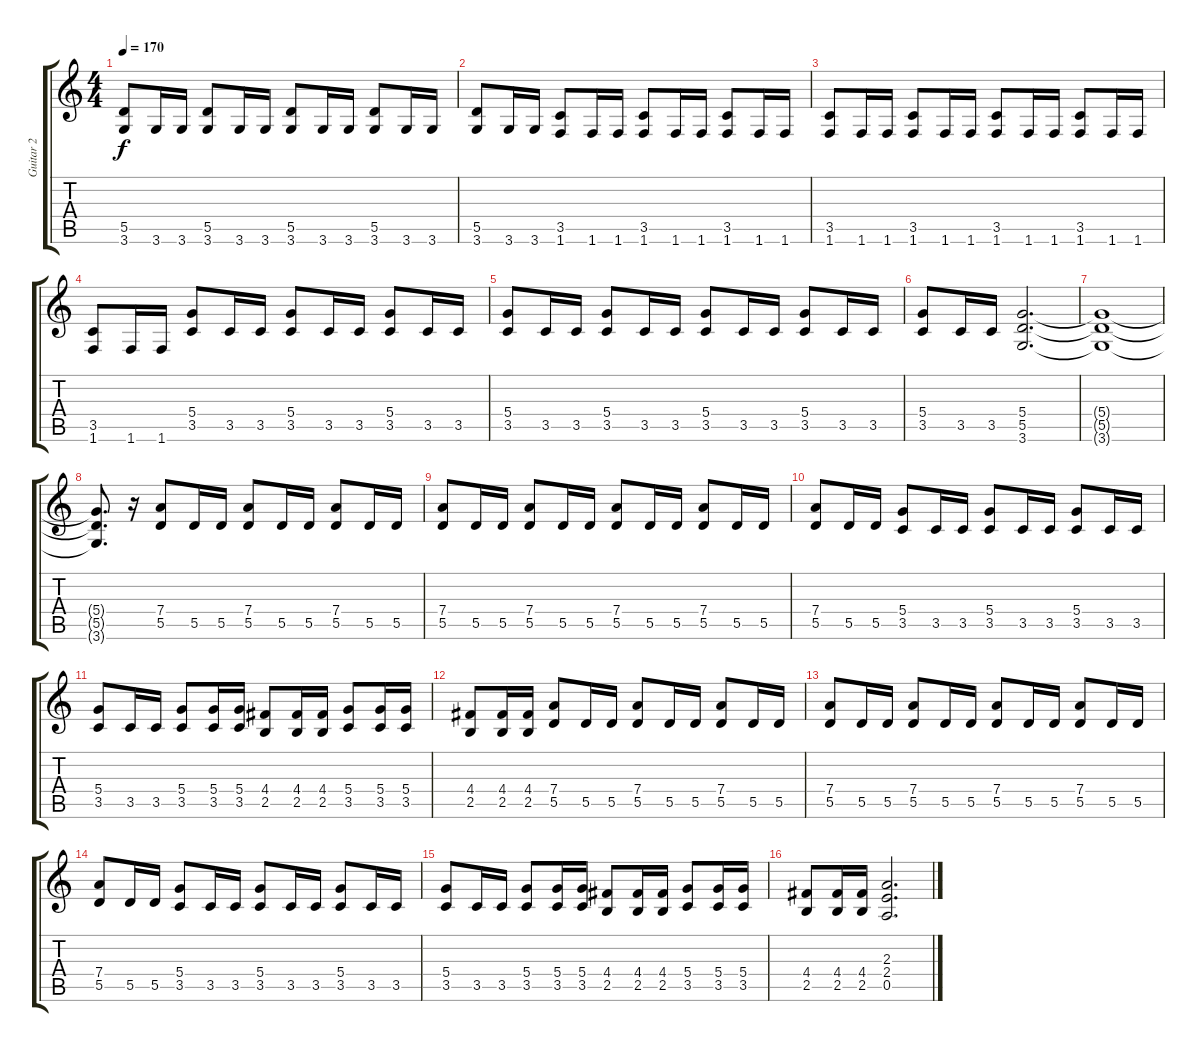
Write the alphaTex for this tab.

\track ("Guitar 2" "Guitar 2") {instrument distortionguitar}
\staff {score tabs}
\tuning (E4 B3 G3 D3 A2 E2) {hide}
\ts (4 4)
\tempo 170
\clef g2
\ks c
(5.5 3.6).8{dy f} 3.6.16 3.6.16 (5.5 3.6).8 3.6.16 3.6.16 (5.5 3.6).8 3.6.16 3.6.16 (5.5 3.6).8 3.6.16 3.6.16 |
(5.5 3.6).8 3.6.16 3.6.16 (3.5 1.6).8 1.6.16 1.6.16 (3.5 1.6).8 1.6.16 1.6.16 (3.5 1.6).8 1.6.16 1.6.16 |
(3.5 1.6).8 1.6.16 1.6.16 (3.5 1.6).8 1.6.16 1.6.16 (3.5 1.6).8 1.6.16 1.6.16 (3.5 1.6).8 1.6.16 1.6.16 |
(3.5 1.6).8 1.6.16 1.6.16 (5.4 3.5).8 3.5.16 3.5.16 (5.4 3.5).8 3.5.16 3.5.16 (5.4 3.5).8 3.5.16 3.5.16 |
(5.4 3.5).8 3.5.16 3.5.16 (5.4 3.5).8 3.5.16 3.5.16 (5.4 3.5).8 3.5.16 3.5.16 (5.4 3.5).8 3.5.16 3.5.16 |
(5.4 3.5).8 3.5.16 3.5.16 (5.4 5.5 3.6).2{d} |
(5.4{t} 5.5{t} 3.6{t}).1 |
(5.4{t} 5.5{t} 3.6{t}).8{d} r.16 (7.4 5.5).8 5.5.16 5.5.16 (7.4 5.5).8 5.5.16 5.5.16 (7.4 5.5).8 5.5.16 5.5.16 |
(7.4 5.5).8 5.5.16 5.5.16 (7.4 5.5).8 5.5.16 5.5.16 (7.4 5.5).8 5.5.16 5.5.16 (7.4 5.5).8 5.5.16 5.5.16 |
(7.4 5.5).8 5.5.16 5.5.16 (5.4 3.5).8 3.5.16 3.5.16 (5.4 3.5).8 3.5.16 3.5.16 (5.4 3.5).8 3.5.16 3.5.16 |
(5.4 3.5).8 3.5.16 3.5.16 (5.4 3.5).8 (5.4 3.5).16 (5.4 3.5).16 (4.4 2.5).8 (4.4 2.5).16 (4.4 2.5).16 (5.4 3.5).8 (5.4 3.5).16 (5.4 3.5).16 |
(4.4 2.5).8 (4.4 2.5).16 (4.4 2.5).16 (7.4 5.5).8 5.5.16 5.5.16 (7.4 5.5).8 5.5.16 5.5.16 (7.4 5.5).8 5.5.16 5.5.16 |
(7.4 5.5).8 5.5.16 5.5.16 (7.4 5.5).8 5.5.16 5.5.16 (7.4 5.5).8 5.5.16 5.5.16 (7.4 5.5).8 5.5.16 5.5.16 |
(7.4 5.5).8 5.5.16 5.5.16 (5.4 3.5).8 3.5.16 3.5.16 (5.4 3.5).8 3.5.16 3.5.16 (5.4 3.5).8 3.5.16 3.5.16 |
(5.4 3.5).8 3.5.16 3.5.16 (5.4 3.5).8 (5.4 3.5).16 (5.4 3.5).16 (4.4 2.5).8 (4.4 2.5).16 (4.4 2.5).16 (5.4 3.5).8 (5.4 3.5).16 (5.4 3.5).16 |
(4.4 2.5).8 (4.4 2.5).16 (4.4 2.5).16 (2.3 2.4 0.5).2{d}
